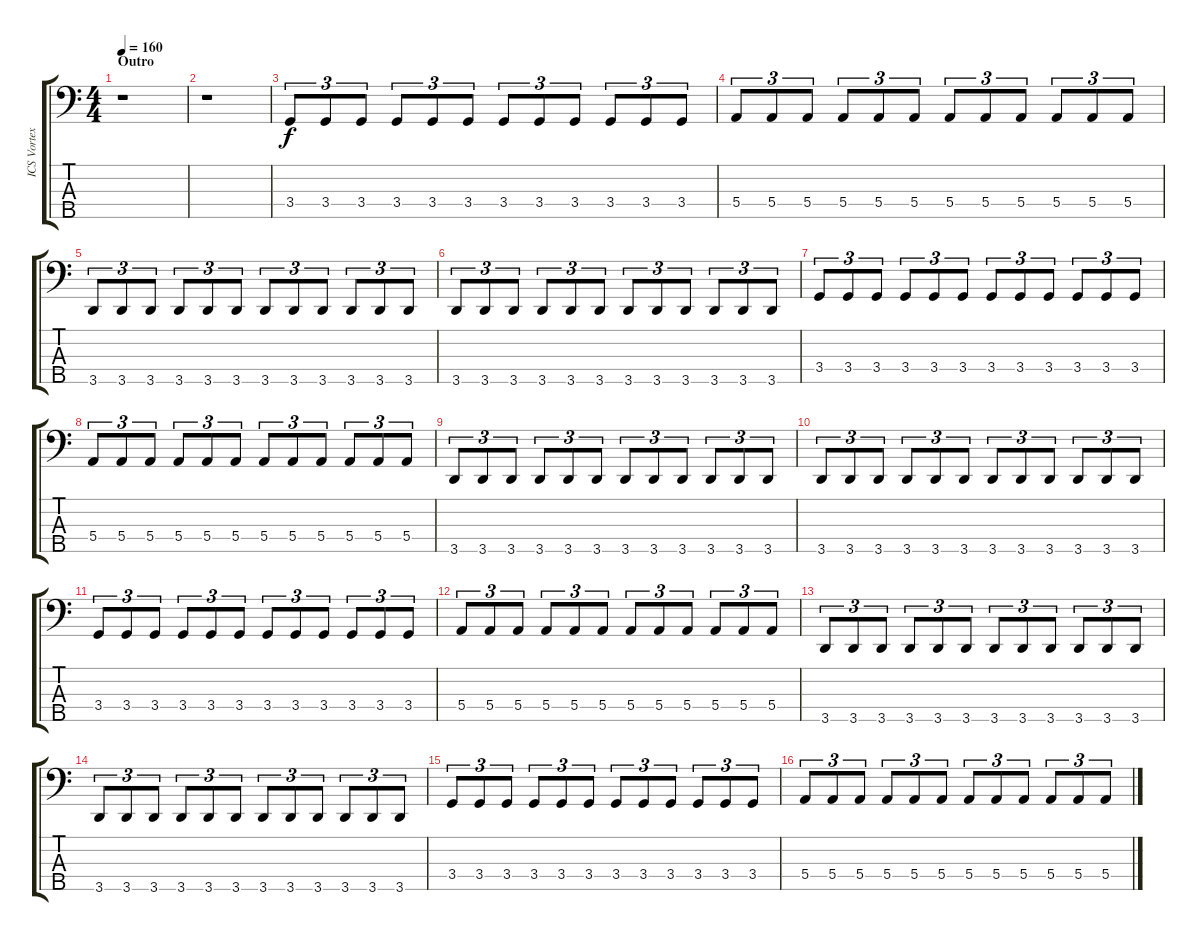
\track ("ICS Vortex [Bass]" "ICS Vortex") {instrument electricbassfinger}
\staff {score tabs}
\tuning (G2 D2 A1 E1 B0) {hide}
\ts (4 4)
\section ("" "Outro")
\tempo 160
\clef f4
\ks c
r.1{dy f} |
r.1 |
3.4.8{tu (3 2)} 3.4.8{tu (3 2)} 3.4.8{tu (3 2)} 3.4.8{tu (3 2)} 3.4.8{tu (3 2)} 3.4.8{tu (3 2)} 3.4.8{tu (3 2)} 3.4.8{tu (3 2)} 3.4.8{tu (3 2)} 3.4.8{tu (3 2)} 3.4.8{tu (3 2)} 3.4.8{tu (3 2)} |
5.4.8{tu (3 2)} 5.4.8{tu (3 2)} 5.4.8{tu (3 2)} 5.4.8{tu (3 2)} 5.4.8{tu (3 2)} 5.4.8{tu (3 2)} 5.4.8{tu (3 2)} 5.4.8{tu (3 2)} 5.4.8{tu (3 2)} 5.4.8{tu (3 2)} 5.4.8{tu (3 2)} 5.4.8{tu (3 2)} |
3.5.8{tu (3 2)} 3.5.8{tu (3 2)} 3.5.8{tu (3 2)} 3.5.8{tu (3 2)} 3.5.8{tu (3 2)} 3.5.8{tu (3 2)} 3.5.8{tu (3 2)} 3.5.8{tu (3 2)} 3.5.8{tu (3 2)} 3.5.8{tu (3 2)} 3.5.8{tu (3 2)} 3.5.8{tu (3 2)} |
3.5.8{tu (3 2)} 3.5.8{tu (3 2)} 3.5.8{tu (3 2)} 3.5.8{tu (3 2)} 3.5.8{tu (3 2)} 3.5.8{tu (3 2)} 3.5.8{tu (3 2)} 3.5.8{tu (3 2)} 3.5.8{tu (3 2)} 3.5.8{tu (3 2)} 3.5.8{tu (3 2)} 3.5.8{tu (3 2)} |
3.4.8{tu (3 2)} 3.4.8{tu (3 2)} 3.4.8{tu (3 2)} 3.4.8{tu (3 2)} 3.4.8{tu (3 2)} 3.4.8{tu (3 2)} 3.4.8{tu (3 2)} 3.4.8{tu (3 2)} 3.4.8{tu (3 2)} 3.4.8{tu (3 2)} 3.4.8{tu (3 2)} 3.4.8{tu (3 2)} |
5.4.8{tu (3 2)} 5.4.8{tu (3 2)} 5.4.8{tu (3 2)} 5.4.8{tu (3 2)} 5.4.8{tu (3 2)} 5.4.8{tu (3 2)} 5.4.8{tu (3 2)} 5.4.8{tu (3 2)} 5.4.8{tu (3 2)} 5.4.8{tu (3 2)} 5.4.8{tu (3 2)} 5.4.8{tu (3 2)} |
3.5.8{tu (3 2)} 3.5.8{tu (3 2)} 3.5.8{tu (3 2)} 3.5.8{tu (3 2)} 3.5.8{tu (3 2)} 3.5.8{tu (3 2)} 3.5.8{tu (3 2)} 3.5.8{tu (3 2)} 3.5.8{tu (3 2)} 3.5.8{tu (3 2)} 3.5.8{tu (3 2)} 3.5.8{tu (3 2)} |
3.5.8{tu (3 2)} 3.5.8{tu (3 2)} 3.5.8{tu (3 2)} 3.5.8{tu (3 2)} 3.5.8{tu (3 2)} 3.5.8{tu (3 2)} 3.5.8{tu (3 2)} 3.5.8{tu (3 2)} 3.5.8{tu (3 2)} 3.5.8{tu (3 2)} 3.5.8{tu (3 2)} 3.5.8{tu (3 2)} |
3.4.8{tu (3 2)} 3.4.8{tu (3 2)} 3.4.8{tu (3 2)} 3.4.8{tu (3 2)} 3.4.8{tu (3 2)} 3.4.8{tu (3 2)} 3.4.8{tu (3 2)} 3.4.8{tu (3 2)} 3.4.8{tu (3 2)} 3.4.8{tu (3 2)} 3.4.8{tu (3 2)} 3.4.8{tu (3 2)} |
5.4.8{tu (3 2)} 5.4.8{tu (3 2)} 5.4.8{tu (3 2)} 5.4.8{tu (3 2)} 5.4.8{tu (3 2)} 5.4.8{tu (3 2)} 5.4.8{tu (3 2)} 5.4.8{tu (3 2)} 5.4.8{tu (3 2)} 5.4.8{tu (3 2)} 5.4.8{tu (3 2)} 5.4.8{tu (3 2)} |
3.5.8{tu (3 2)} 3.5.8{tu (3 2)} 3.5.8{tu (3 2)} 3.5.8{tu (3 2)} 3.5.8{tu (3 2)} 3.5.8{tu (3 2)} 3.5.8{tu (3 2)} 3.5.8{tu (3 2)} 3.5.8{tu (3 2)} 3.5.8{tu (3 2)} 3.5.8{tu (3 2)} 3.5.8{tu (3 2)} |
3.5.8{tu (3 2)} 3.5.8{tu (3 2)} 3.5.8{tu (3 2)} 3.5.8{tu (3 2)} 3.5.8{tu (3 2)} 3.5.8{tu (3 2)} 3.5.8{tu (3 2)} 3.5.8{tu (3 2)} 3.5.8{tu (3 2)} 3.5.8{tu (3 2)} 3.5.8{tu (3 2)} 3.5.8{tu (3 2)} |
3.4.8{tu (3 2)} 3.4.8{tu (3 2)} 3.4.8{tu (3 2)} 3.4.8{tu (3 2)} 3.4.8{tu (3 2)} 3.4.8{tu (3 2)} 3.4.8{tu (3 2)} 3.4.8{tu (3 2)} 3.4.8{tu (3 2)} 3.4.8{tu (3 2)} 3.4.8{tu (3 2)} 3.4.8{tu (3 2)} |
5.4.8{tu (3 2)} 5.4.8{tu (3 2)} 5.4.8{tu (3 2)} 5.4.8{tu (3 2)} 5.4.8{tu (3 2)} 5.4.8{tu (3 2)} 5.4.8{tu (3 2)} 5.4.8{tu (3 2)} 5.4.8{tu (3 2)} 5.4.8{tu (3 2)} 5.4.8{tu (3 2)} 5.4.8{tu (3 2)}
